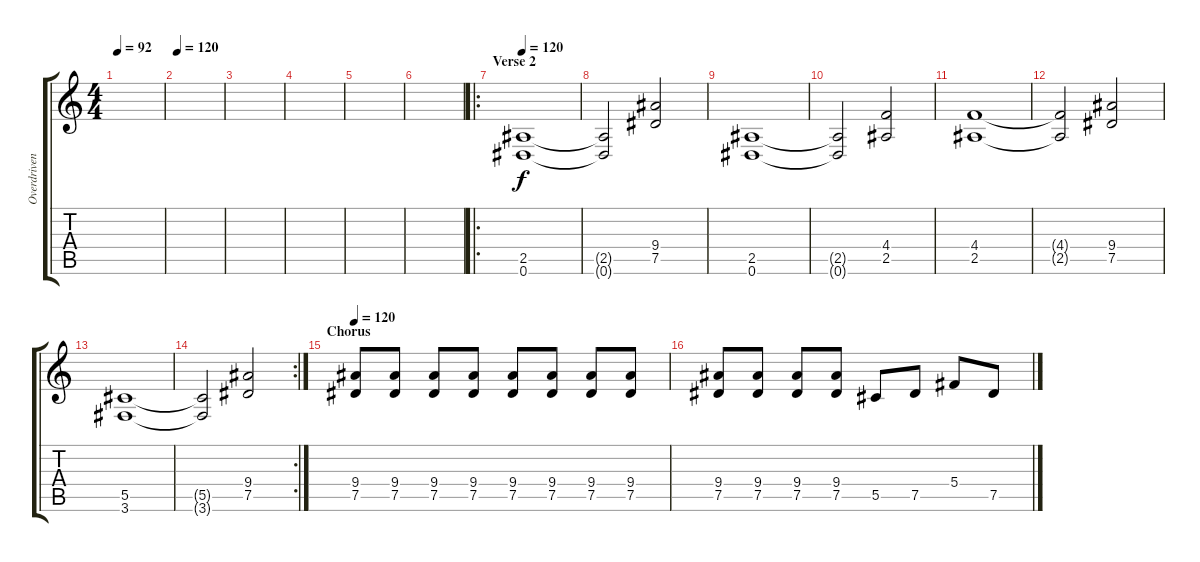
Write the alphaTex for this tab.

\track ("Overdriven Guitar" "Overdriven") {instrument overdrivenguitar}
\staff {score tabs}
\tuning (Eb4 Bb3 Gb3 Db3 Ab2 Eb2) {hide}
\ts (4 4)
\tempo 92
\clef g2
\ks c
|
\tempo 120
|
|
|
|
|
\ro
\section ("" "Verse 2")
\tempo 120
(2.5 0.6).1 |
(2.5{t} 0.6{t}).2 (9.4 7.5).2 |
(2.5 0.6).1 |
(2.5{t} 0.6{t}).2 (4.4 2.5).2 |
(4.4 2.5).1 |
(4.4{t} 2.5{t}).2 (9.4 7.5).2 |
(5.5 3.6).1 |
\rc 2
(5.5{t} 3.6{t}).2 (9.4 7.5).2 |
\section ("" "Chorus")
\tempo 120
(9.4 7.5).8 (9.4 7.5).8 (9.4 7.5).8 (9.4 7.5).8 (9.4 7.5).8 (9.4 7.5).8 (9.4 7.5).8 (9.4 7.5).8 |
(9.4 7.5).8 (9.4 7.5).8 (9.4 7.5).8 (9.4 7.5).8 5.5.8 7.5.8 5.4.8 7.5.8
